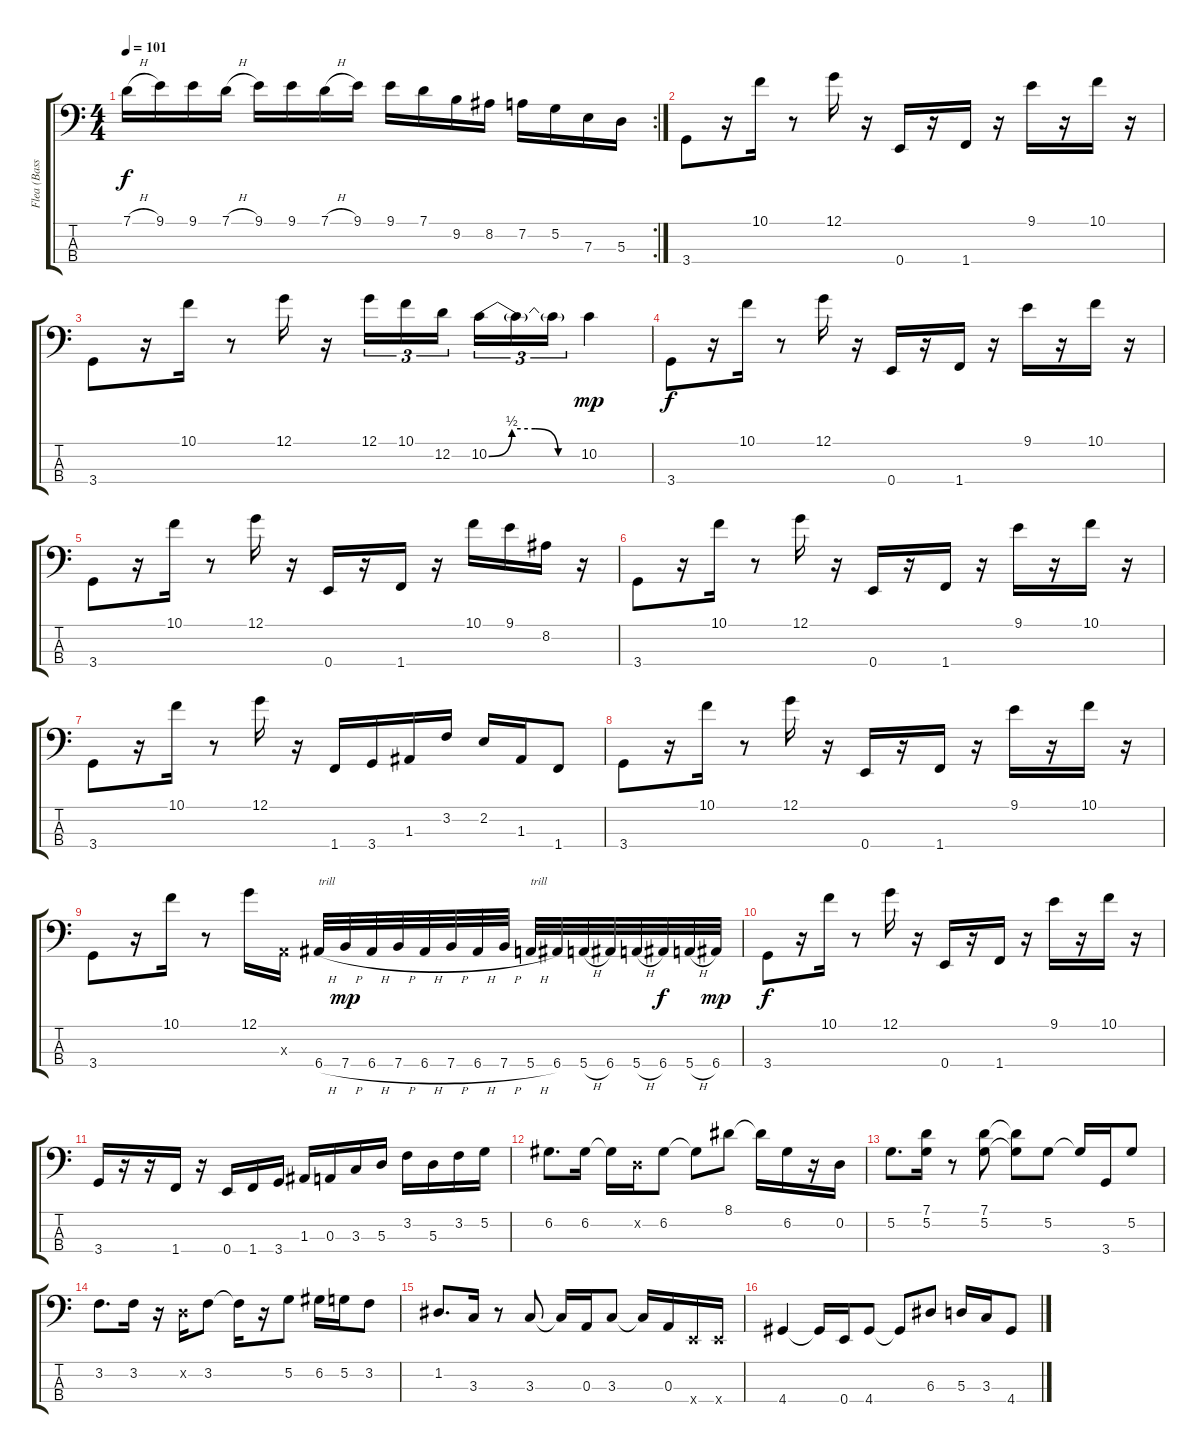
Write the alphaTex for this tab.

\track ("Flea (Bass)" "Flea (Bass") {instrument slapbass1}
\staff {score tabs}
\tuning (G2 D2 A1 E1) {hide}
\rc 2
\ts (4 4)
\tempo 101
\clef f4
\ks c
7.1{h}.16{dy f} 9.1.16 9.1.16 7.1{h}.16 9.1.16 9.1.16 7.1{h}.16 9.1.16 9.1.16 7.1.16 9.2.16 8.2.16 7.2.16 5.2.16 7.3.16 5.3.16 |
3.4.8 r.16 10.1.16 r.8 12.1.16 r.16 0.4.16 r.16 1.4.16 r.16 9.1.16 r.16 10.1.16 r.16 |
3.4.8 r.16 10.1.16 r.8 12.1.16 r.16 12.1.16{tu (3 2)} 10.1.16{tu (3 2)} 12.2.16{tu (3 2) beam splitsecondary} 10.2{be (custom 0 0 15 2 30 2 45 0 60 0)}.16{tu (3 2)} 10.2{t}.16{tu (3 2)} 10.2{t}.16{tu (3 2)} 10.2.4{dy mp} |
3.4.8{dy f} r.16 10.1.16 r.8 12.1.16 r.16 0.4.16 r.16 1.4.16 r.16 9.1.16 r.16 10.1.16 r.16 |
3.4.8 r.16 10.1.16 r.8 12.1.16 r.16 0.4.16 r.16 1.4.16 r.16 10.1.16 9.1.16 8.2.16 r.16 |
3.4.8 r.16 10.1.16 r.8 12.1.16 r.16 0.4.16 r.16 1.4.16 r.16 9.1.16 r.16 10.1.16 r.16 |
3.4.8 r.16 10.1.16 r.8 12.1.16 r.16 1.4.16 3.4.16 1.3.16 3.2.16 2.2.16 1.3.16 1.4.8 |
3.4.8 r.16 10.1.16 r.8 12.1.16 r.16 0.4.16 r.16 1.4.16 r.16 9.1.16 r.16 10.1.16 r.16 |
3.4.8 r.16 10.1.16 r.8 12.1.16 0.3{x}.16 6.4{h}.32{txt "trill"} 7.4{h}.32{dy mp} 6.4{h}.32 7.4{h}.32 6.4{h}.32 7.4{h}.32 6.4{h}.32 7.4{h}.32 5.4{h}.32{txt "trill"} 6.4.32 5.4{h}.32 6.4.32 5.4{h}.32 6.4.32{dy f} 5.4{h}.32 6.4.32{dy mp} |
3.4.8{dy f} r.16 10.1.16 r.8 12.1.16 r.16 0.4.16 r.16 1.4.16 r.16 9.1.16 r.16 10.1.16 r.16 |
3.4.16 r.16 r.16 1.4.16 r.16 0.4.16 1.4.16 3.4.16 1.3.16 0.3.16 3.3.16 5.3.16 3.2.16 5.3.16 3.2.16 5.2.16 |
6.2.8{d} 6.2.16 6.2{t}.16 0.2{x}.16 6.2.8 6.2{t}.8 8.1.8 8.1{t}.16 6.2.16 r.16 0.2.16 |
5.2.8{d} (7.1 5.2).16 r.8 (7.1 5.2).8 (7.1{t} 5.2{t}).8 5.2.8 5.2{t}.16 3.4.16 5.2.8 |
3.2.8{d} 3.2.16 r.16 0.2{x}.16 3.2.8 3.2{t}.16 r.16 5.2.8 6.2.16 5.2.16 3.2.8 |
1.2.8{d} 3.3.16 r.8 3.3.8 3.3{t}.16 0.3.16 3.3.8 3.3{t}.16 0.3.16 0.4{x}.16 0.4{x}.16 |
4.4.4 4.4{t}.16 0.4.16 4.4.8 4.4{t}.8 6.3.8 5.3.16 3.3.16 4.4.8
